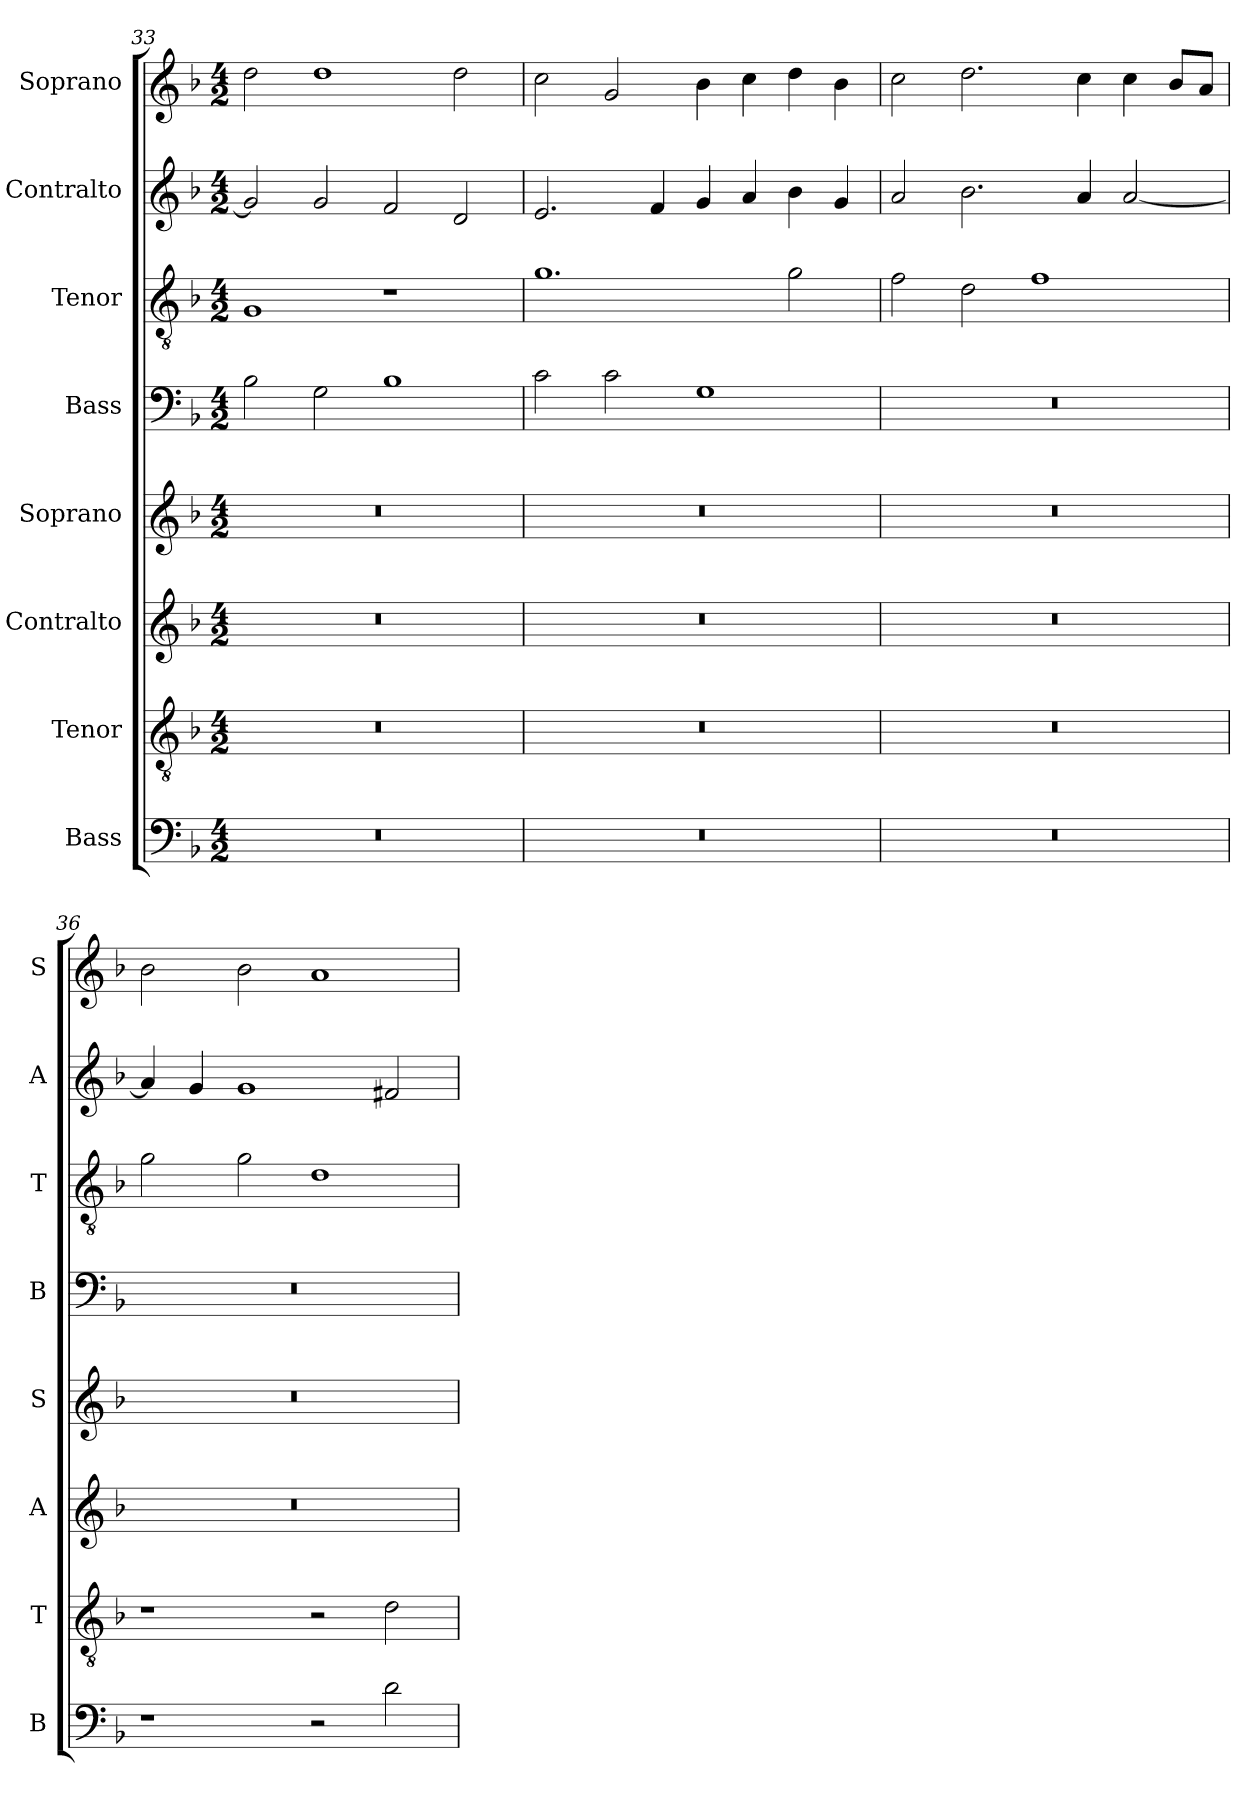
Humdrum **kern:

**kern	**kern	**kern	**kern	**kern	**kern	**kern	**kern
*part8	*part7	*part6	*part5	*part4	*part3	*part2	*part1
*staff8	*staff7	*staff6	*staff5	*staff4	*staff3	*staff2	*staff1
*I"Bass	*I"Tenor	*I"Contralto	*I"Soprano	*I"Bass	*I"Tenor	*I"Contralto	*I"Soprano
*I'B	*I'T	*I'A	*I'S	*I'B	*I'T	*I'A	*I'S
*clefF4	*clefGv2	*clefG2	*clefG2	*clefF4	*clefGv2	*clefG2	*clefG2
*k[b-]	*k[b-]	*k[b-]	*k[b-]	*k[b-]	*k[b-]	*k[b-]	*k[b-]
*G:dor	*G:dor	*G:dor	*G:dor	*G:dor	*G:dor	*G:dor	*G:dor
*M4/2	*M4/2	*M4/2	*M4/2	*M4/2	*M4/2	*M4/2	*M4/2
=33	=33	=33	=33	=33	=33	=33	=33
0r	0r	0r	0r	2B-	1G	2g]	2dd
.	.	.	.	2G	.	2g	1dd
.	.	.	.	1B-	1r	2f	.
.	.	.	.	.	.	2d	2dd
=34	=34	=34	=34	=34	=34	=34	=34
0r	0r	0r	0r	2c	1.g	2.e	2cc
.	.	.	.	2c	.	.	2g
.	.	.	.	.	.	4f	.
.	.	.	.	1G	.	4g	4b-
.	.	.	.	.	.	4a	4cc
.	.	.	.	.	2g	4b-	4dd
.	.	.	.	.	.	4g	4b-
=35	=35	=35	=35	=35	=35	=35	=35
0r	0r	0r	0r	0r	2f	2a	2cc
.	.	.	.	.	2d	2.b-	2.dd
.	.	.	.	.	1f	.	.
.	.	.	.	.	.	4a	4cc
.	.	.	.	.	.	[2a	4cc
.	.	.	.	.	.	.	8b-/L
.	.	.	.	.	.	.	8a/J
=36	=36	=36	=36	=36	=36	=36	=36
1r	1r	0r	0r	0r	2g	4a]	2b-
.	.	.	.	.	.	4g	.
.	.	.	.	.	2g	1g	2b-
2r	2r	.	.	.	1d	.	1a
2d	2d	.	.	.	.	2f#X	.
=	=	=	=	=	=	=	=
*-	*-	*-	*-	*-	*-	*-	*-
